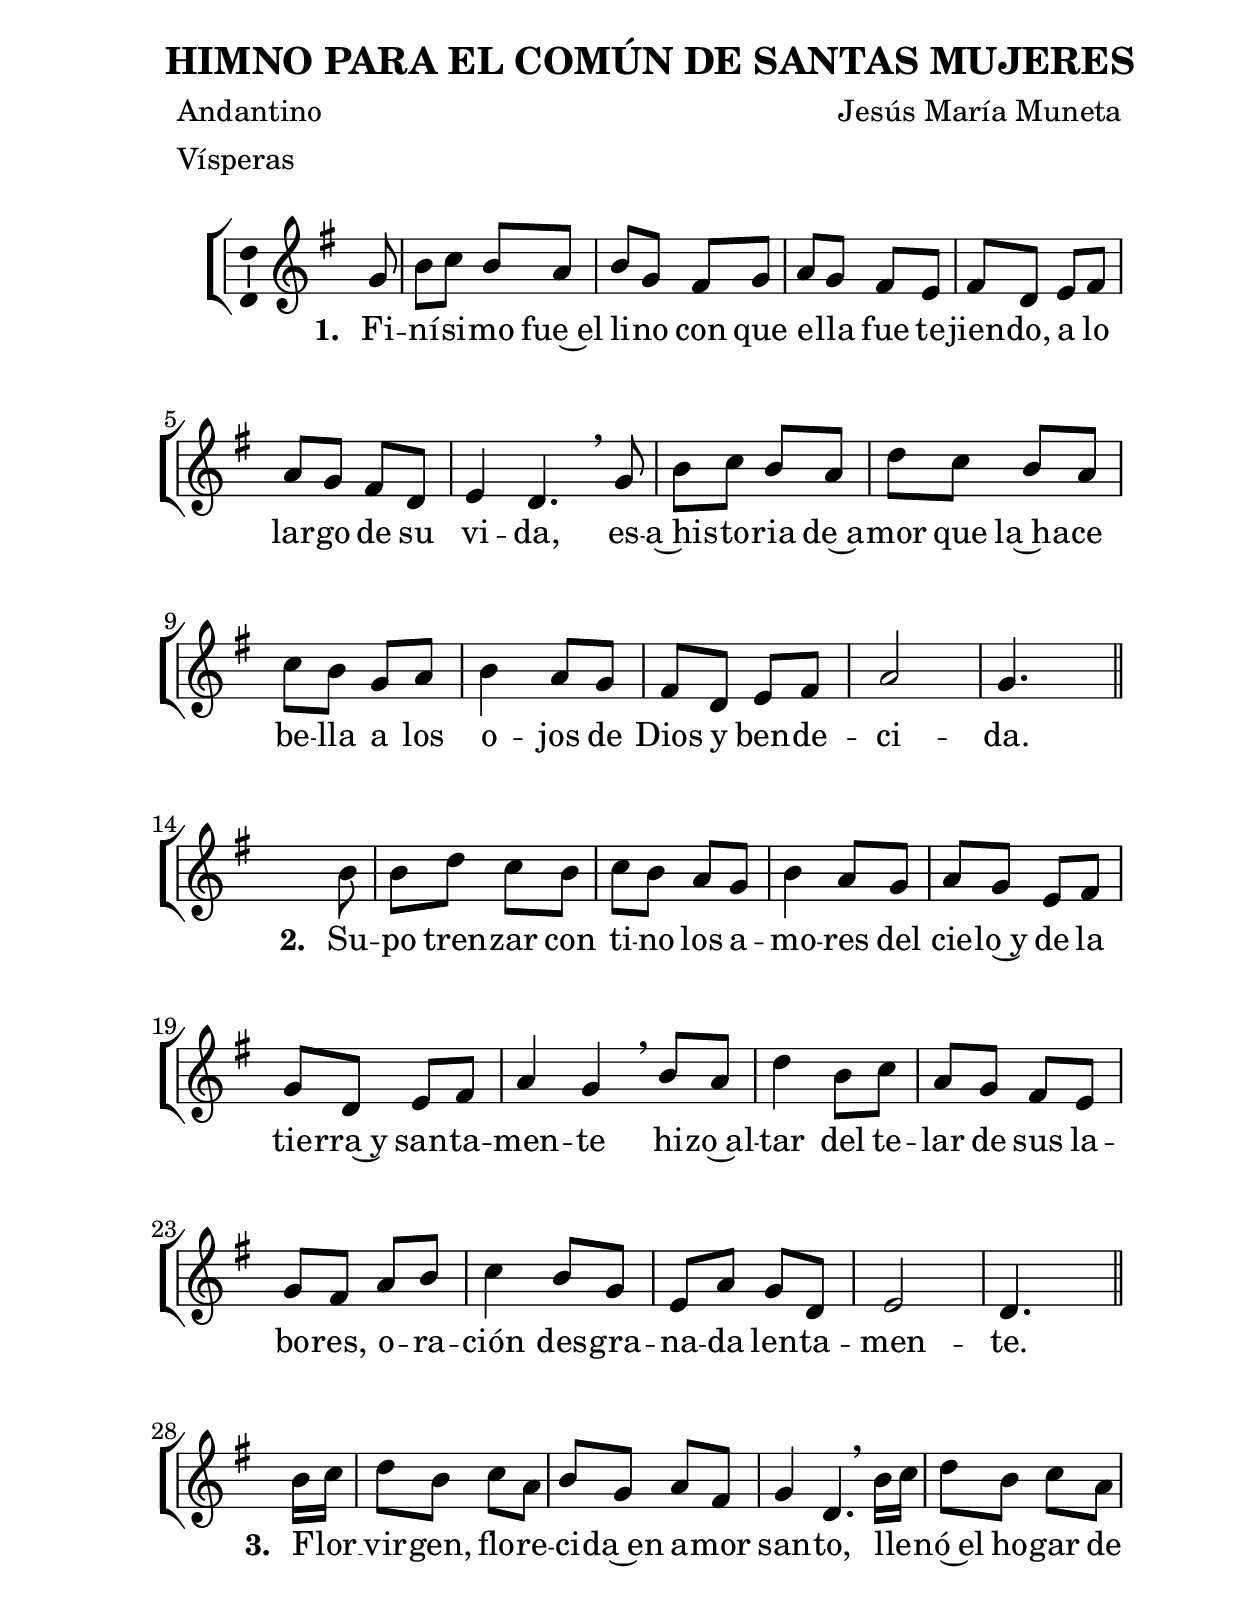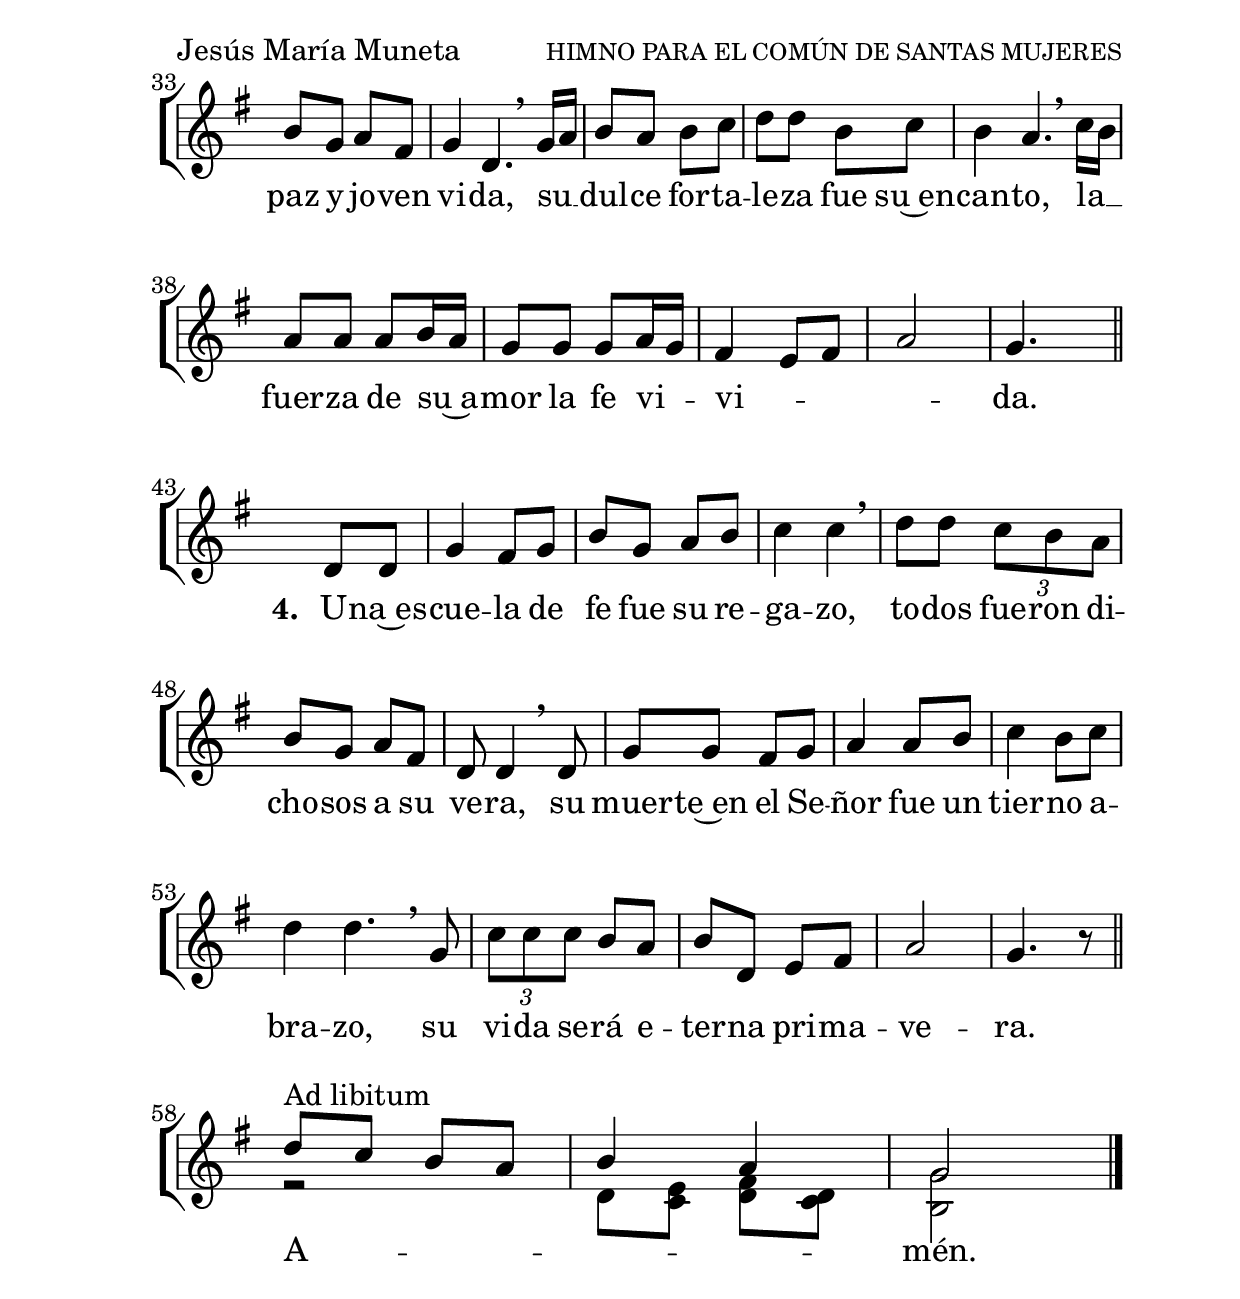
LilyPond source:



%versión de lilypond para la que se ha escrito esta partitura:
\version "2.16.0"

	%Tamaño papel
	#(set-default-paper-size "a4")
	%Tamaño partitura
	#(set-global-staff-size 26)
	%No responde al pulsar sobre una nota
	#(ly:set-option 'point-and-click #f)

%parámetros del encabezamiento:
\header {
	%title = "HIMNO PARA EL COMÚN DE SANTAS MUJERES"
	title = \markup{\fontsize #-2 "HIMNO PARA EL COMÚN DE SANTAS MUJERES"}
	subtitle = ""
	composer = "Jesús María Muneta"
	poet = "Andantino"
	meter = "Vísperas"
	arranger = ""
%	tagline="Monasterio de la Madre de Dios. Buenafuente del Sistal."
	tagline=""
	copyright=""
	}

%parámetros asociados al papel:
\paper  {
	oddHeaderMarkup = \markup {\fill-line { \on-the-fly #not-first-page \fromproperty #'header:title \on-the-fly #not-first-page \fromproperty #'header:composer }}
	evenHeaderMarkup = \markup {\fill-line { \fromproperty #'header:composer \fromproperty #'header:title }}
	#(set-paper-size "a4")
	print-page-number = ##f
	first-page-number = 1
	print-first-page-number = ##f
%	head-separation = 3.0 \cm
	top-margin = 2.0 \cm
	bottom-margin = 0.2\cm
%%%	bottom-margin = -2.0\cm
	left-margin = 3.0 \cm
	line-width = 16.0 \cm
	indent = 8\mm
	interscoreline = 2.\mm
	between-system-space = 15\mm
%	para que las partituras no llenen la hoja:
	ragged-bottom = ##t
%	idem para la última hoja:
	ragged-last-bottom = ##f
%	para que las partituras llenen el ancho del papel:
	ragged-last = ##f
	after-title-space = 2.5 \cm
%page-count=2
%system-count=17

	%Flexible Vertical Spacing
%	markup-markup-spacing =
%	#'((basic-distance . 15) (minimum-distance . 15) (padding . 3))
	markup-system-spacing =
	#'((basic-distance . 15) (minimum-distance . 15) (padding . 3))
	system-system-spacing =
	#'((basic-distance . 15) (minimum-distance . 15) (padding . 3))
	score-system-spacing =
	#'((basic-distance . 15) (minimum-distance . 15) (padding . 5))
%	top-system-spacing = % header
%	#'((basic-distance . 8) (minimum-distance . 0) (padding . 0))
%	top-markup-spacing =
%	#'((basic-distance . 20) (minimum-distance . 20) (padding . 0))
	last-bottom-spacing = % footer
	#'((basic-distance . 5) (minimum-distance . 5) (padding . 0))
%	score-markup-spacing =
%	#'((basic-distance . 16) (minimum-distance . 13) (padding . 0))

	}


%para incluir divisiones gregorianas
%\include "gregorian.ly"
%Ojo. Incluir este fichero implica desactivar la sentencia ragged-last = ##f
%Es decir, deja de justificar las partituras a la derecha


%parámetros que afectan a toda la partitura:
global =  {
	%clave de sol (G):
	\clef G
	%armadura:
%%%	\transpose a b
	\key g \major
	\tempo 4=100
	\set Score.tempoHideNote = ##t

%Elimino los tempo que se van alternando:
\override Staff.TimeSignature #'stencil = ##f

	}


melodia =
%%%	\transpose a b
{
	\relative c'' {

\compoundMeter #'((2 4) (3 4))

\time 2/4
\partial8 g8
b8 c b a
b8 g fis g
a8 g fis e
fis8 d e fis
a8 g fis d
\time 3/4
e4 d4. \breathe g8
\time 2/4
b8 c b a
d8 c b a
c8 b g a
b4 a8 g
fis8 d e fis
a2
g4. s8
\bar "||"
\break

s4 s8 b8
b8 d c b
c8 b a g
b4 a8 g
a8 g e fis
g8 d e fis
\time 3/4
a4 g \breathe b8 a
\time 2/4
d4 b8 c
a8 g fis e
g8 fis a b
c4 b8 g
e8 a g d
e2
d4. s8
\bar "||"
\break

s4 s8 b'16 c
d8 b c a
b8 g a fis
\time 3/4
g4 d4. \breathe b'16 c
\time 2/4
d8 b c a
b8 g a fis
\time 3/4
g4 d4. \breathe g16 a
\time 2/4
b8 a b c
d8 d b c
\time 3/4
b4 a4. \breathe c16 b
\time 2/4
a8 a a b16 a
g8 g g a16 g
fis4 e8 fis
a2
g4. s8
\bar "||"
\break
s4 d8 d
g4 fis8 g
b8 g a b
c4 c \breathe
d8 d \times 2/3{c8 b a}
b8 g a fis
d8 d4 \breathe d8
g8 g fis g
a4 a8 b
c4 b8 c
\time 3/4
d4 d4. \breathe g,8
\time 2/4
\times 2/3{c8 c c} b8 a
b8 d, e fis
a2g4. r8
\bar "||"
\break

<<
{
\voiceOne
\stemUp

d'8 c b a
b4 a
g2

}
\new Voice {
\voiceTwo
\stemDown

r2^"Ad libitum"
d8 <c e> <d fis> <c d>
<b g'>2

}
>>

\bar "|."
}
}


texto = \lyricmode {
\set stanza =#"1. " Fi -- ní -- si -- mo fue~el li -- no
con que e -- lla fue te -- jien -- do,
a lo lar -- go de su vi -- da,
es -- a~his -- to -- ria de~a -- mor
que la~ha -- ce be -- lla
a los o -- jos de Dios y ben -- de -- ci -- da.

\set stanza =#"2. " Su -- po tren -- zar con ti -- no
los a -- mo -- res del cie -- lo~y
de la tie -- rra~y san -- ta -- men -- te
hi -- zo~al -- tar
del te -- lar de sus la -- bo -- res,
o -- ra -- ción des -- gra -- na -- da len -- ta -- men -- te.

\set stanza =#"3. " Flor __ _ vir -- gen, flo -- re -- ci -- da~en
a -- mor san -- to,
lle -- _ nó~el ho -- gar de paz y jo -- ven vi -- da,
su __ _ dul -- ce for -- ta -- le -- za
fue su~en -- can -- to,
la __ _ fuer -- za de su~a -- _ mor la fe vi -- _ vi -- _ _ _ da.

\set stanza =#"4. " U -- na~es -- cue -- la de fe
fue su re -- ga -- zo,
to -- dos fue -- ron di -- cho -- sos a su ve -- ra,
su muer -- te~en el Se -- ñor
fue un tier -- no a -- bra -- zo,
su vi -- da se -- rá e -- ter -- na pri -- ma -- ve -- ra.

A -- _ _ _ _ _ mén.

	}


vozStaff = \context Voice = vozStaff
\with {\consists "Ambitus_engraver"}
<<
	\set Staff.instrumentName = ""
	\set Staff.shortInstrumentName = ""
	\set Staff.midiInstrument = #"acoustic grand"
	\set Staff.midiMinimumVolume = #0.7
	\set Staff.midiMaximumVolume = #0.9
	\global
	\melodia
	>>


textoStaff = \context Lyrics = textoStaff <<
	\lyricsto vozStaff \texto
	>>


\book {
	\score {
		\context ChoirStaff {
			\override StaffGroup.SystemStartBracket #'collapse-height = #1
			\override Score.SystemStartBar #'collapse-height = #1
			<<
			\vozStaff
			\textoStaff
			>>
		}
		\layout {
	    		\context {
				\Lyrics
				%\override LyricText #'font-size = #2
				}
	   		\context {
				\Score
				%\override StaffSymbol #'staff-space = #(magstep +3)
				}
%%%			\context {
%%%				\Staff
%%%				\remove "Time_signature_engraver"
%%%				\override BarLine #'transparent = ##t
%%%				}
			}
		}
	\score {
		\context ChoirStaff {
			\override StaffGroup.SystemStartBracket #'collapse-height = #1
			\override Score.SystemStartBar #'collapse-height = #1
			<<
			\vozStaff
			>>
		}
		\midi {
	  		\context {
	  			\Score
				tempoWholesPerMinute = #(ly:make-moment 70 4)
				}
			}
		}
}


